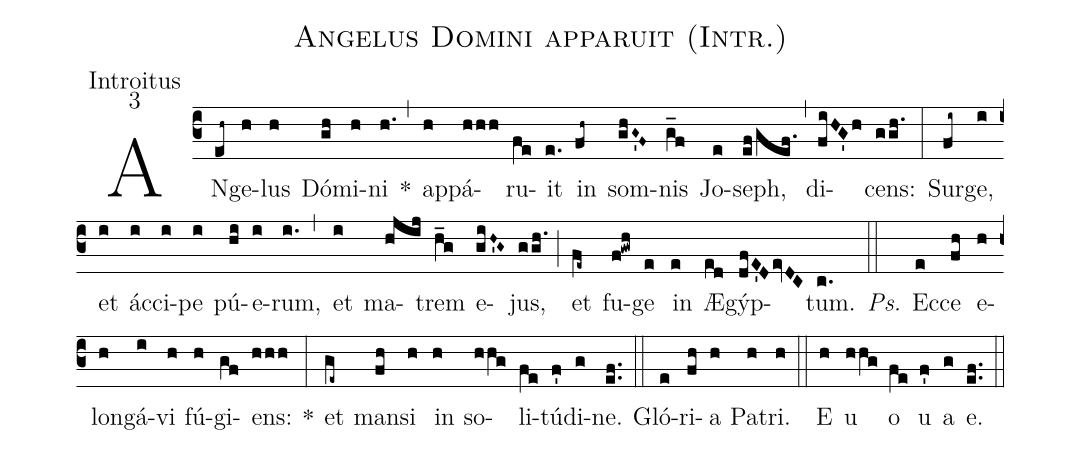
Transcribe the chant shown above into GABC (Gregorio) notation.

name: Angelus Domini apparuit (Intr.);
office-part: Introitus;
mode: 3;
%%
(c3) AN(eh~)ge(h)lus(h) Dó(gh)mi(h)ni(h.) *(,) ap(h)pá(hhh)ru(fe)it(e.) in(fh~) som(ghG~'F~)nis(g_f) Jo(e)seph,(ef/gef.) (,) di(fiHG'h)cens:(ggh.) (:)
Sur(fi~)ge,(i) et(i) ác(i)ci(i)pe(i) pú(hi)e(i)rum,(i.) (,) et(i) ma(hjij)trem(h_g) e(giH~'G~)jus,(ggh.) (;) et(fe~) fu(f!gwh)ge(e) in(e) Æ(ed)gýp(dfE'DevDC)tum.(c.) (::)
<i>Ps.</i> Ec(e)ce(fh) e(h)lon(h)gá(i)vi(h) fú(h)gi(gf)ens:(hhh) *(:)
et(ge~) man(fh)si(h) in(h) so(hhg)li(fe)tú(f')di(g)ne.(ef..) (::)
Gló(e)ri(fh)a(h) Pa(h)tri.(h) (::)
<eu>E(h) u(hhg) o(fe) u(f') a(g) e.</eu>(ef..) (::)
